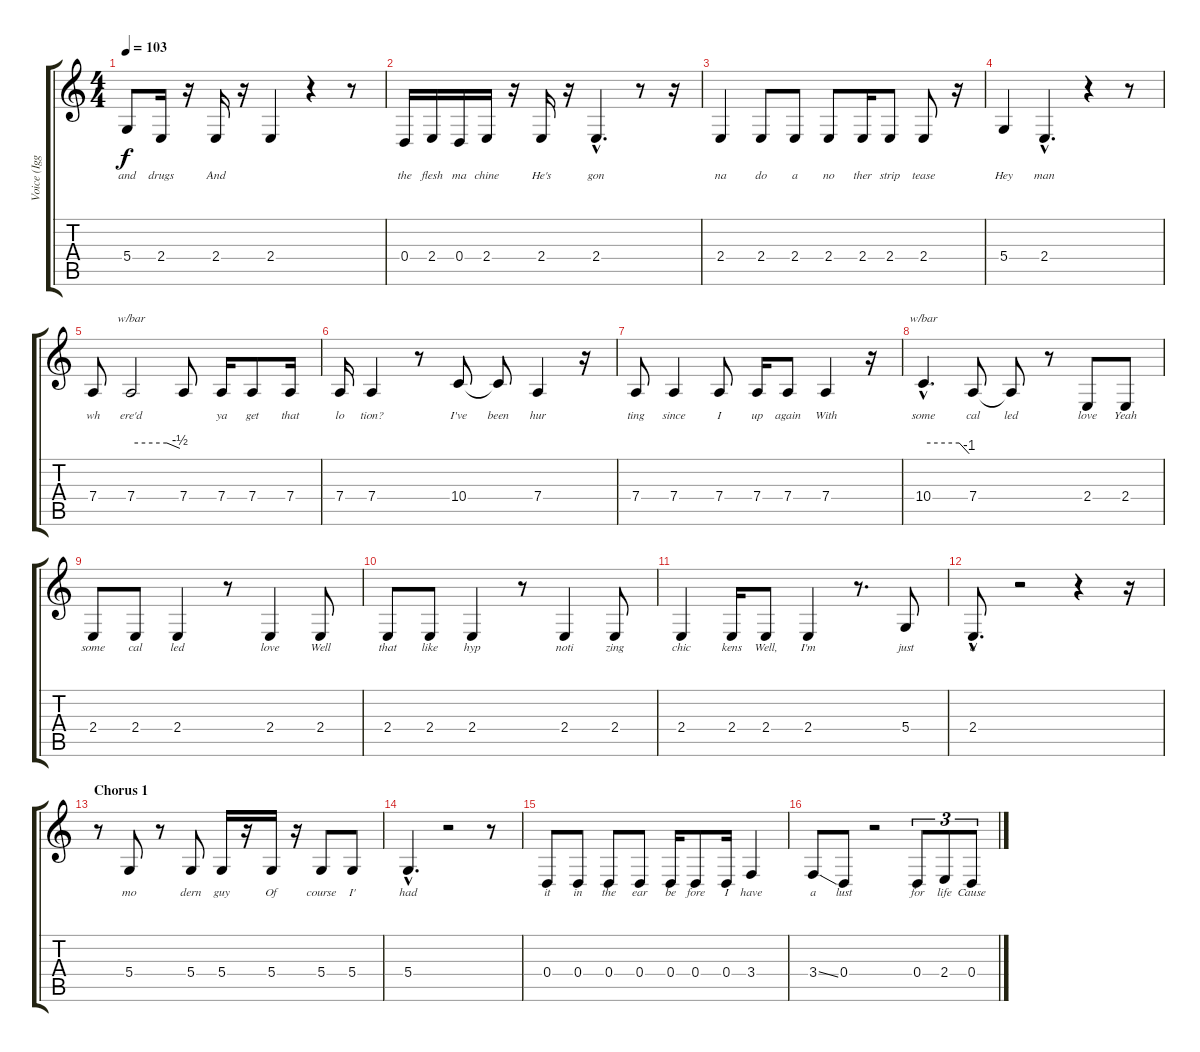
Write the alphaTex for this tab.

\track ("Voice (Iggy)" "Voice (Igg") {instrument tenorsax}
\staff {score tabs}
\tuning (E4 B3 G3 D3 A2 E2) {hide}
\ts (4 4)
\tempo 103
\clef g2
\ks c
5.4{t}.8{lyrics (0 "and") lyrics (1 "") lyrics (2 "") lyrics (3 "") lyrics (4 "") dy f} 2.4.16{lyrics (0 "drugs") lyrics (1 "") lyrics (2 "") lyrics (3 "") lyrics (4 "")} r.16 2.4.16{lyrics (0 "And") lyrics (1 "") lyrics (2 "") lyrics (3 "") lyrics (4 "")} r.16 2.4.4{lyrics (0 "") lyrics (1 "") lyrics (2 "") lyrics (3 "") lyrics (4 "")} r.4 r.8 |
0.4.16{lyrics (0 "the") lyrics (1 "") lyrics (2 "") lyrics (3 "") lyrics (4 "")} 2.4.16{lyrics (0 "flesh") lyrics (1 "") lyrics (2 "") lyrics (3 "") lyrics (4 "")} 0.4.16{lyrics (0 "ma") lyrics (1 "") lyrics (2 "") lyrics (3 "") lyrics (4 "")} 2.4.16{lyrics (0 "chine") lyrics (1 "") lyrics (2 "") lyrics (3 "") lyrics (4 "")} r.16 2.4.16{lyrics (0 "He's") lyrics (1 "") lyrics (2 "") lyrics (3 "") lyrics (4 "")} r.16 2.4{hac}.4{d lyrics (0 "gon") lyrics (1 "") lyrics (2 "") lyrics (3 "") lyrics (4 "")} r.8 r.16 |
2.4.4{lyrics (0 "na") lyrics (1 "") lyrics (2 "") lyrics (3 "") lyrics (4 "")} 2.4.8{lyrics (0 "do") lyrics (1 "") lyrics (2 "") lyrics (3 "") lyrics (4 "")} 2.4.8{lyrics (0 "a") lyrics (1 "") lyrics (2 "") lyrics (3 "") lyrics (4 "")} 2.4.8{lyrics (0 "no") lyrics (1 "") lyrics (2 "") lyrics (3 "") lyrics (4 "")} 2.4.16{lyrics (0 "ther") lyrics (1 "") lyrics (2 "") lyrics (3 "") lyrics (4 "")} 2.4.8{lyrics (0 "strip") lyrics (1 "") lyrics (2 "") lyrics (3 "") lyrics (4 "")} 2.4.8{lyrics (0 "tease") lyrics (1 "") lyrics (2 "") lyrics (3 "") lyrics (4 "")} r.16 |
5.4.4{lyrics (0 "Hey") lyrics (1 "") lyrics (2 "") lyrics (3 "") lyrics (4 "")} 2.4{hac}.4{d lyrics (0 "man") lyrics (1 "") lyrics (2 "") lyrics (3 "") lyrics (4 "")} r.4 r.8 |
7.4.8{lyrics (0 "wh") lyrics (1 "") lyrics (2 "") lyrics (3 "") lyrics (4 "")} 7.4.2{tbe (custom default 0 0 44 0 60 -2) lyrics (0 "ere'd") lyrics (1 "") lyrics (2 "") lyrics (3 "") lyrics (4 "")} 7.4.8{lyrics (0 "") lyrics (1 "") lyrics (2 "") lyrics (3 "") lyrics (4 "")} 7.4.16{lyrics (0 "ya") lyrics (1 "") lyrics (2 "") lyrics (3 "") lyrics (4 "")} 7.4.8{lyrics (0 "get") lyrics (1 "") lyrics (2 "") lyrics (3 "") lyrics (4 "")} 7.4.16{lyrics (0 "that") lyrics (1 "") lyrics (2 "") lyrics (3 "") lyrics (4 "")} |
7.4.16{lyrics (0 "lo") lyrics (1 "") lyrics (2 "") lyrics (3 "") lyrics (4 "")} 7.4.4{lyrics (0 "tion?") lyrics (1 "") lyrics (2 "") lyrics (3 "") lyrics (4 "")} r.8 10.4.8{lyrics (0 "I've") lyrics (1 "") lyrics (2 "") lyrics (3 "") lyrics (4 "")} 10.4{t}.8{lyrics (0 "been") lyrics (1 "") lyrics (2 "") lyrics (3 "") lyrics (4 "")} 7.4.4{lyrics (0 "hur") lyrics (1 "") lyrics (2 "") lyrics (3 "") lyrics (4 "")} r.16 |
7.4.8{lyrics (0 "ting") lyrics (1 "") lyrics (2 "") lyrics (3 "") lyrics (4 "")} 7.4.4{lyrics (0 "since") lyrics (1 "") lyrics (2 "") lyrics (3 "") lyrics (4 "")} 7.4.8{lyrics (0 "I") lyrics (1 "") lyrics (2 "") lyrics (3 "") lyrics (4 "")} 7.4.16{lyrics (0 "up") lyrics (1 "") lyrics (2 "") lyrics (3 "") lyrics (4 "")} 7.4.8{lyrics (0 "again") lyrics (1 "") lyrics (2 "") lyrics (3 "") lyrics (4 "")} 7.4.4{lyrics (0 "With") lyrics (1 "") lyrics (2 "") lyrics (3 "") lyrics (4 "")} r.16 |
10.4{hac}.4{d tbe (custom default 0 0 47 0 60 -4) lyrics (0 "some") lyrics (1 "") lyrics (2 "") lyrics (3 "") lyrics (4 "")} 7.4.8{lyrics (0 "cal") lyrics (1 "") lyrics (2 "") lyrics (3 "") lyrics (4 "")} 7.4{t}.8{lyrics (0 "led") lyrics (1 "") lyrics (2 "") lyrics (3 "") lyrics (4 "")} r.8 2.4.8{lyrics (0 "love") lyrics (1 "") lyrics (2 "") lyrics (3 "") lyrics (4 "")} 2.4.8{lyrics (0 "Yeah") lyrics (1 "") lyrics (2 "") lyrics (3 "") lyrics (4 "")} |
2.4.8{lyrics (0 "some") lyrics (1 "") lyrics (2 "") lyrics (3 "") lyrics (4 "")} 2.4.8{lyrics (0 "cal") lyrics (1 "") lyrics (2 "") lyrics (3 "") lyrics (4 "")} 2.4.4{lyrics (0 "led") lyrics (1 "") lyrics (2 "") lyrics (3 "") lyrics (4 "")} r.8 2.4.4{lyrics (0 "love") lyrics (1 "") lyrics (2 "") lyrics (3 "") lyrics (4 "")} 2.4.8{lyrics (0 "Well") lyrics (1 "") lyrics (2 "") lyrics (3 "") lyrics (4 "")} |
2.4.8{lyrics (0 "that") lyrics (1 "") lyrics (2 "") lyrics (3 "") lyrics (4 "")} 2.4.8{lyrics (0 "like") lyrics (1 "") lyrics (2 "") lyrics (3 "") lyrics (4 "")} 2.4.4{lyrics (0 "hyp") lyrics (1 "") lyrics (2 "") lyrics (3 "") lyrics (4 "")} r.8 2.4.4{lyrics (0 "noti") lyrics (1 "") lyrics (2 "") lyrics (3 "") lyrics (4 "")} 2.4.8{lyrics (0 "zing") lyrics (1 "") lyrics (2 "") lyrics (3 "") lyrics (4 "")} |
2.4.4{lyrics (0 "chic") lyrics (1 "") lyrics (2 "") lyrics (3 "") lyrics (4 "")} 2.4.16{lyrics (0 "kens") lyrics (1 "") lyrics (2 "") lyrics (3 "") lyrics (4 "")} 2.4.8{lyrics (0 "Well,") lyrics (1 "") lyrics (2 "") lyrics (3 "") lyrics (4 "")} 2.4.4{lyrics (0 "I'm") lyrics (1 "") lyrics (2 "") lyrics (3 "") lyrics (4 "")} r.8{d} 5.4.8{lyrics (0 "just") lyrics (1 "") lyrics (2 "") lyrics (3 "") lyrics (4 "")} |
2.4{hac}.8{d lyrics (0 "a") lyrics (1 "") lyrics (2 "") lyrics (3 "") lyrics (4 "")} r.2 r.4 r.16 |
\section ("" "Chorus 1")
r.8 5.4.8{lyrics (0 "mo") lyrics (1 "") lyrics (2 "") lyrics (3 "") lyrics (4 "")} r.8 5.4.8{lyrics (0 "dern") lyrics (1 "") lyrics (2 "") lyrics (3 "") lyrics (4 "")} 5.4.16{lyrics (0 "guy") lyrics (1 "") lyrics (2 "") lyrics (3 "") lyrics (4 "")} r.16 5.4.16{lyrics (0 "Of") lyrics (1 "") lyrics (2 "") lyrics (3 "") lyrics (4 "")} r.16 5.4.8{lyrics (0 "course") lyrics (1 "") lyrics (2 "") lyrics (3 "") lyrics (4 "")} 5.4.8{lyrics (0 "I'") lyrics (1 "") lyrics (2 "") lyrics (3 "") lyrics (4 "")} |
5.4{hac}.4{d lyrics (0 "had") lyrics (1 "") lyrics (2 "") lyrics (3 "") lyrics (4 "")} r.2 r.8 |
0.4.8{lyrics (0 "it") lyrics (1 "") lyrics (2 "") lyrics (3 "") lyrics (4 "")} 0.4.8{lyrics (0 "in") lyrics (1 "") lyrics (2 "") lyrics (3 "") lyrics (4 "")} 0.4.8{lyrics (0 "the") lyrics (1 "") lyrics (2 "") lyrics (3 "") lyrics (4 "")} 0.4.8{lyrics (0 "ear") lyrics (1 "") lyrics (2 "") lyrics (3 "") lyrics (4 "")} 0.4.16{lyrics (0 "be") lyrics (1 "") lyrics (2 "") lyrics (3 "") lyrics (4 "")} 0.4.8{lyrics (0 "fore") lyrics (1 "") lyrics (2 "") lyrics (3 "") lyrics (4 "")} 0.4.16{lyrics (0 "I") lyrics (1 "") lyrics (2 "") lyrics (3 "") lyrics (4 "")} 3.4.4{lyrics (0 "have") lyrics (1 "") lyrics (2 "") lyrics (3 "") lyrics (4 "")} |
3.4{ss}.8{lyrics (0 "a") lyrics (1 "") lyrics (2 "") lyrics (3 "") lyrics (4 "")} 0.4.8{lyrics (0 "lust") lyrics (1 "") lyrics (2 "") lyrics (3 "") lyrics (4 "")} r.2 0.4.8{tu (3 2) lyrics (0 "for") lyrics (1 "") lyrics (2 "") lyrics (3 "") lyrics (4 "")} 2.4.8{tu (3 2) lyrics (0 "life") lyrics (1 "") lyrics (2 "") lyrics (3 "") lyrics (4 "")} 0.4.8{tu (3 2) lyrics (0 "Cause") lyrics (1 "") lyrics (2 "") lyrics (3 "") lyrics (4 "")}
